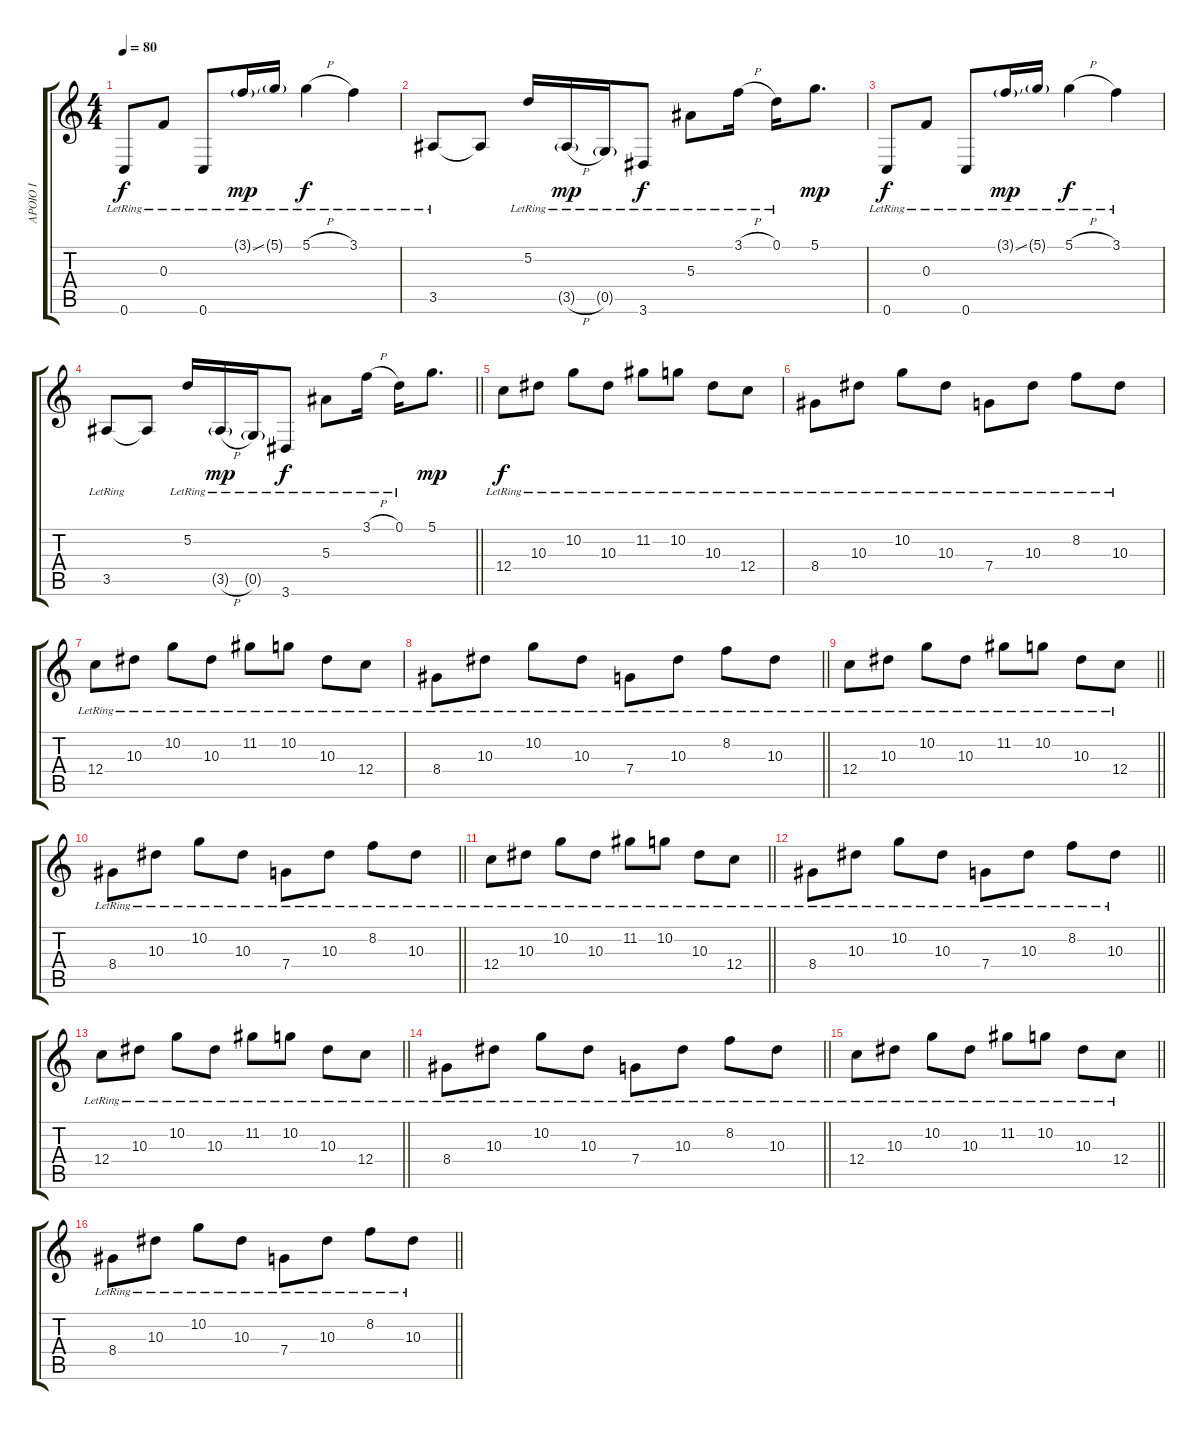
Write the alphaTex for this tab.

\track ("APOIO I" "APOIO I") {instrument electricguitarclean}
\staff {score tabs}
\tuning (D4 A3 F3 C3 G2 C2) {hide}
\ts (4 4)
\section ("" "")
\tempo 80
\clef g2
\ks c
0.6{lr}.8{dy f} 0.3{lr}.8 0.6{lr}.8 3.1{ss g lr}.16{dy mp} 5.1{g lr}.16 5.1{h lr}.4{dy f} 3.1{lr}.4 |
3.5{lr}.8 3.5{t}.8 5.2{lr}.16 3.5{h g lr}.16{dy mp} 0.5{g lr}.16 3.6{lr}.8{dy f} 5.3{lr}.8 3.1{h lr}.16 0.1{lr}.16 5.1.8{d dy mp} |
0.6{lr}.8{dy f} 0.3{lr}.8 0.6{lr}.8 3.1{ss g lr}.16{dy mp} 5.1{g lr}.16 5.1{h lr}.4{dy f} 3.1{lr}.4 |
\barLineRight lightlight
3.5{lr}.8 3.5{t}.8 5.2{lr}.16 3.5{h g lr}.16{dy mp} 0.5{g lr}.16 3.6{lr}.8{dy f} 5.3{lr}.8 3.1{h lr}.16 0.1{lr}.16 5.1.8{d dy mp} |
\section ("" "")
12.4{lr}.8{dy f} 10.3{lr}.8 10.2{lr}.8 10.3{lr}.8 11.2{lr}.8 10.2{lr}.8 10.3{lr}.8 12.4{lr}.8 |
8.4{lr}.8 10.3{lr}.8 10.2{lr}.8 10.3{lr}.8 7.4{lr}.8 10.3{lr}.8 8.2{lr}.8 10.3{lr}.8 |
12.4{lr}.8 10.3{lr}.8 10.2{lr}.8 10.3{lr}.8 11.2{lr}.8 10.2{lr}.8 10.3{lr}.8 12.4{lr}.8 |
\barLineRight lightlight
8.4{lr}.8 10.3{lr}.8 10.2{lr}.8 10.3{lr}.8 7.4{lr}.8 10.3{lr}.8 8.2{lr}.8 10.3{lr}.8 |
\section ("" "")
\barLineRight lightlight
12.4{lr}.8 10.3{lr}.8 10.2{lr}.8 10.3{lr}.8 11.2{lr}.8 10.2{lr}.8 10.3{lr}.8 12.4{lr}.8 |
\barLineRight lightlight
8.4{lr}.8 10.3{lr}.8 10.2{lr}.8 10.3{lr}.8 7.4{lr}.8 10.3{lr}.8 8.2{lr}.8 10.3{lr}.8 |
\barLineRight lightlight
12.4{lr}.8 10.3{lr}.8 10.2{lr}.8 10.3{lr}.8 11.2{lr}.8 10.2{lr}.8 10.3{lr}.8 12.4{lr}.8 |
\barLineRight lightlight
8.4{lr}.8 10.3{lr}.8 10.2{lr}.8 10.3{lr}.8 7.4{lr}.8 10.3{lr}.8 8.2{lr}.8 10.3{lr}.8 |
\barLineRight lightlight
12.4{lr}.8 10.3{lr}.8 10.2{lr}.8 10.3{lr}.8 11.2{lr}.8 10.2{lr}.8 10.3{lr}.8 12.4{lr}.8 |
\barLineRight lightlight
8.4{lr}.8 10.3{lr}.8 10.2{lr}.8 10.3{lr}.8 7.4{lr}.8 10.3{lr}.8 8.2{lr}.8 10.3{lr}.8 |
\barLineRight lightlight
12.4{lr}.8 10.3{lr}.8 10.2{lr}.8 10.3{lr}.8 11.2{lr}.8 10.2{lr}.8 10.3{lr}.8 12.4{lr}.8 |
\barLineRight lightlight
8.4{lr}.8 10.3{lr}.8 10.2{lr}.8 10.3{lr}.8 7.4{lr}.8 10.3{lr}.8 8.2{lr}.8 10.3{lr}.8
